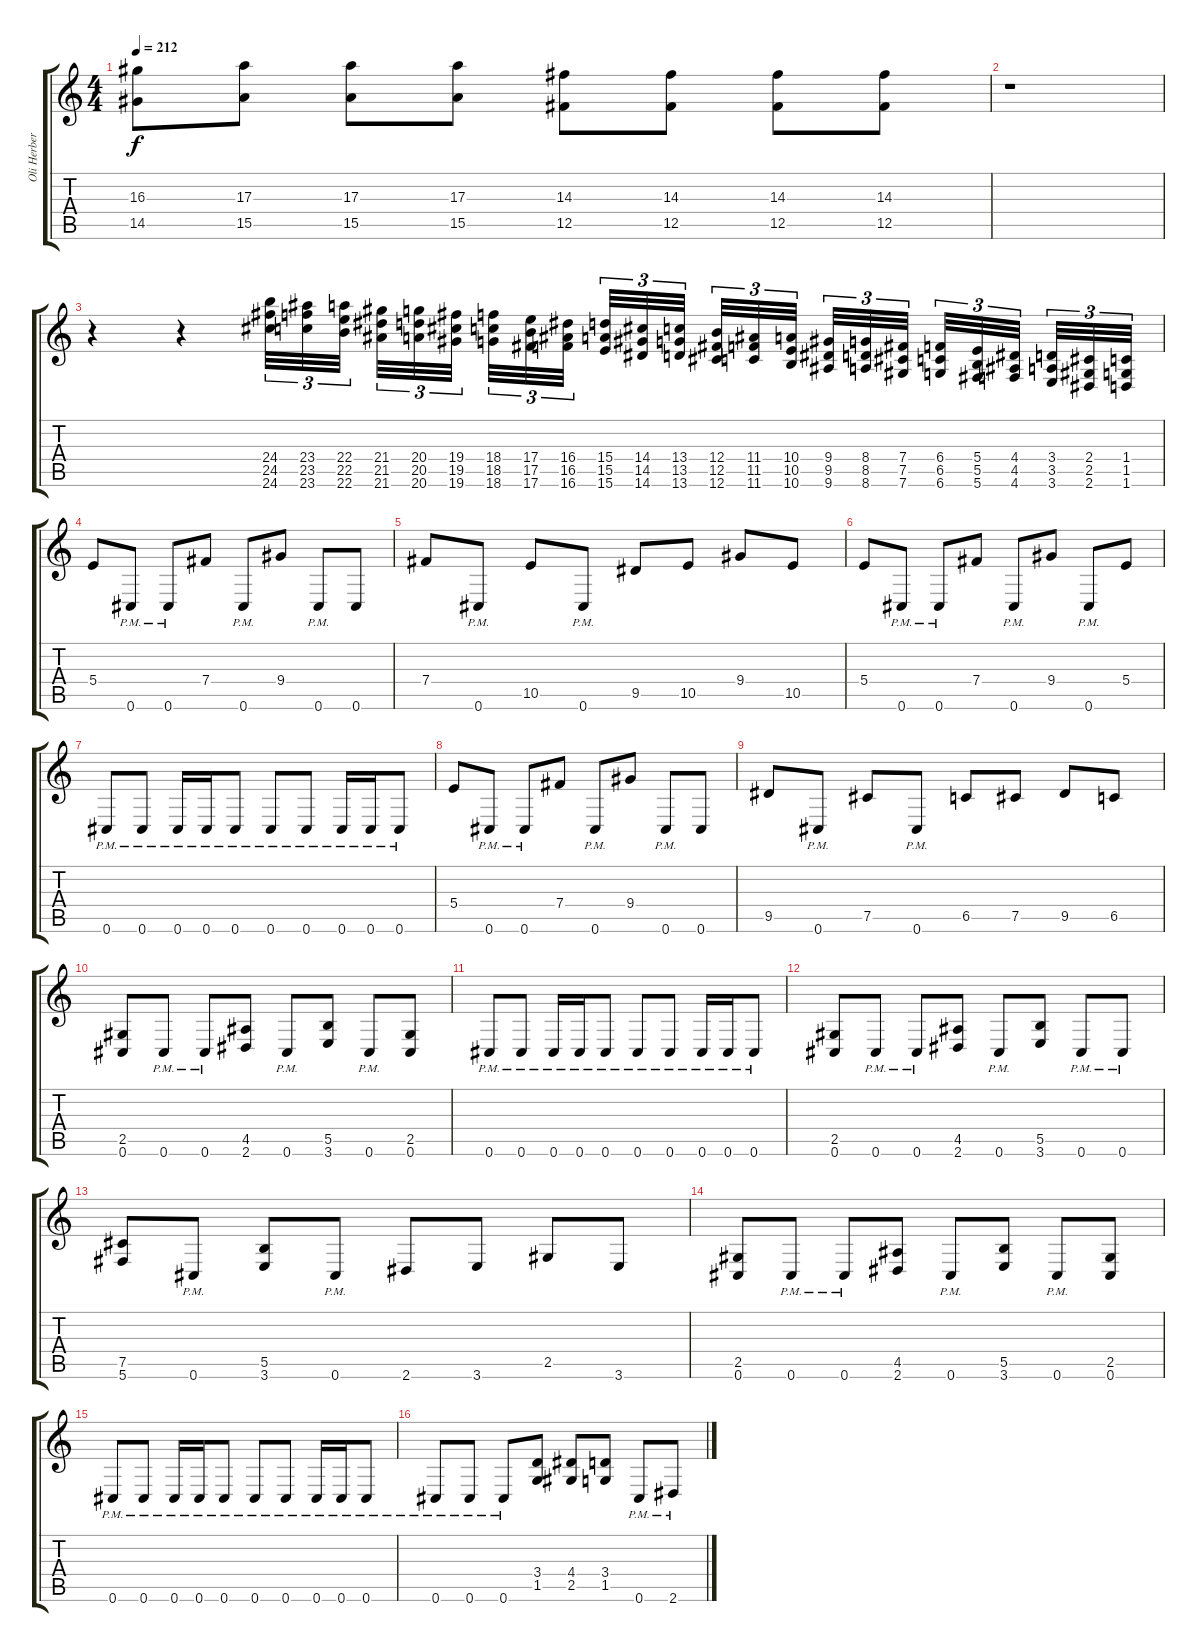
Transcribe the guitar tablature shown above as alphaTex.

\track ("Oli Herbert" "Oli Herber") {instrument overdrivenguitar}
\staff {score tabs}
\tuning (Db4 Ab3 E3 B2 Gb2 Db2) {hide}
\ts (4 4)
\tempo 212
\clef g2
\ks c
(16.3 14.5).8{dy f} (17.3 15.5).8 (17.3 15.5).8 (17.3 15.5).8 (14.3 12.5).8 (14.3 12.5).8 (14.3 12.5).8 (14.3 12.5).8 |
r.1 |
r.4 r.4 (24.4 24.5 24.6).32{tu (3 2) instrument guitarfretnoise} (23.4 23.5 23.6).32{tu (3 2)} (22.4 22.5 22.6).32{tu (3 2) beam splitsecondary} (21.4 21.5 21.6).32{tu (3 2)} (20.4 20.5 20.6).32{tu (3 2)} (19.4 19.5 19.6).32{tu (3 2) beam splitsecondary} (18.4 18.5 18.6).32{tu (3 2)} (17.4 17.5 17.6).32{tu (3 2)} (16.4 16.5 16.6).32{tu (3 2) beam splitsecondary} (15.4 15.5 15.6).32{tu (3 2)} (14.4 14.5 14.6).32{tu (3 2)} (13.4 13.5 13.6).32{tu (3 2)} (12.4 12.5 12.6).32{tu (3 2)} (11.4 11.5 11.6).32{tu (3 2)} (10.4 10.5 10.6).32{tu (3 2) beam splitsecondary} (9.4 9.5 9.6).32{tu (3 2)} (8.4 8.5 8.6).32{tu (3 2)} (7.4 7.5 7.6).32{tu (3 2) beam splitsecondary} (6.4 6.5 6.6).32{tu (3 2)} (5.4 5.5 5.6).32{tu (3 2)} (4.4 4.5 4.6).32{tu (3 2) beam splitsecondary} (3.4 3.5 3.6).32{tu (3 2)} (2.4 2.5 2.6).32{tu (3 2)} (1.4 1.5 1.6).32{tu (3 2)} |
5.4.8{instrument overdrivenguitar} 0.6{pm}.8 0.6{pm}.8 7.4.8 0.6{pm}.8 9.4.8 0.6{pm}.8 0.6.8 |
7.4.8 0.6{pm}.8 10.5.8 0.6{pm}.8 9.5.8 10.5.8 9.4.8 10.5.8 |
5.4.8 0.6{pm}.8 0.6{pm}.8 7.4.8 0.6{pm}.8 9.4.8 0.6{pm}.8 5.4.8 |
0.6{pm}.8 0.6{pm}.8 0.6{pm}.16 0.6{pm}.16 0.6{pm}.8 0.6{pm}.8 0.6{pm}.8 0.6{pm}.16 0.6{pm}.16 0.6{pm}.8 |
5.4.8 0.6{pm}.8 0.6{pm}.8 7.4.8 0.6{pm}.8 9.4.8 0.6{pm}.8 0.6.8 |
9.5.8 0.6{pm}.8 7.5.8 0.6{pm}.8 6.5.8 7.5.8 9.5.8 6.5.8 |
(2.5 0.6).8 0.6{pm}.8 0.6{pm}.8 (4.5 2.6).8 0.6{pm}.8 (5.5 3.6).8 0.6{pm}.8 (2.5 0.6).8 |
0.6{pm}.8 0.6{pm}.8 0.6{pm}.16 0.6{pm}.16 0.6{pm}.8 0.6{pm}.8 0.6{pm}.8 0.6{pm}.16 0.6{pm}.16 0.6{pm}.8 |
(2.5 0.6).8 0.6{pm}.8 0.6{pm}.8 (4.5 2.6).8 0.6{pm}.8 (5.5 3.6).8 0.6{pm}.8 0.6{pm}.8 |
(7.5 5.6).8 0.6{pm}.8 (5.5 3.6).8 0.6{pm}.8 2.6.8 3.6.8 2.5.8 3.6.8 |
(2.5 0.6).8 0.6{pm}.8 0.6{pm}.8 (4.5 2.6).8 0.6{pm}.8 (5.5 3.6).8 0.6{pm}.8 (2.5 0.6).8 |
0.6{pm}.8 0.6{pm}.8 0.6{pm}.16 0.6{pm}.16 0.6{pm}.8 0.6{pm}.8 0.6{pm}.8 0.6{pm}.16 0.6{pm}.16 0.6{pm}.8 |
0.6{pm}.8 0.6{pm}.8 0.6{pm}.8 (3.4 1.5).8 (4.4 2.5).8 (3.4 1.5).8 0.6{pm}.8 2.6{pm}.8
